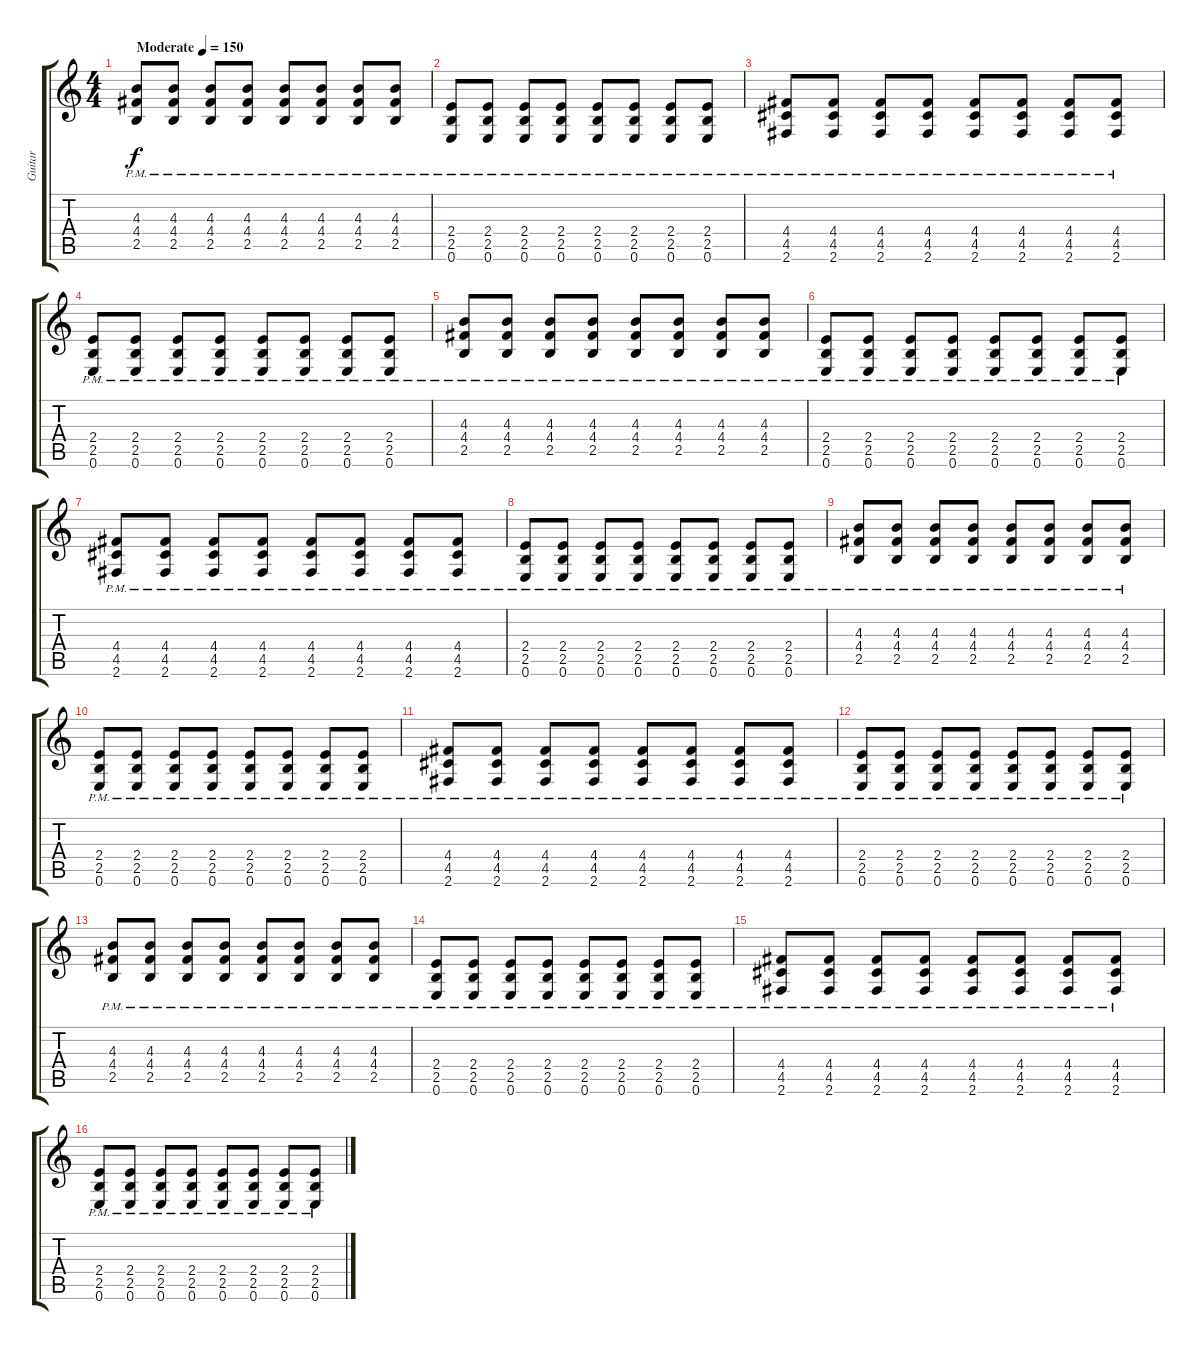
\track ("Guitar" "Guitar") {instrument distortionguitar}
\staff {score tabs}
\tuning (E4 B3 G3 D3 A2 E2) {hide}
\ts (4 4)
\tempo (150 "Moderate")
\clef g2
\ks c
(4.3{pm} 4.4{pm} 2.5{pm}).8{dy f instrument distortionguitar} (4.3{pm} 4.4{pm} 2.5{pm}).8 (4.3{pm} 4.4{pm} 2.5{pm}).8 (4.3{pm} 4.4{pm} 2.5{pm}).8 (4.3{pm} 4.4{pm} 2.5{pm}).8 (4.3{pm} 4.4{pm} 2.5{pm}).8 (4.3{pm} 4.4{pm} 2.5{pm}).8 (4.3{pm} 4.4{pm} 2.5{pm}).8 |
(2.4{pm} 2.5{pm} 0.6{pm}).8 (2.4{pm} 2.5{pm} 0.6{pm}).8 (2.4{pm} 2.5{pm} 0.6{pm}).8 (2.4{pm} 2.5{pm} 0.6{pm}).8 (2.4{pm} 2.5{pm} 0.6{pm}).8 (2.4{pm} 2.5{pm} 0.6{pm}).8 (2.4{pm} 2.5{pm} 0.6{pm}).8 (2.4{pm} 2.5{pm} 0.6{pm}).8 |
(4.4{pm} 4.5{pm} 2.6{pm}).8 (4.4{pm} 4.5{pm} 2.6{pm}).8 (4.4{pm} 4.5{pm} 2.6{pm}).8 (4.4{pm} 4.5{pm} 2.6{pm}).8 (4.4{pm} 4.5{pm} 2.6{pm}).8 (4.4{pm} 4.5{pm} 2.6{pm}).8 (4.4{pm} 4.5{pm} 2.6{pm}).8 (4.4{pm} 4.5{pm} 2.6{pm}).8 |
(2.4{pm} 2.5{pm} 0.6{pm}).8 (2.4{pm} 2.5{pm} 0.6{pm}).8 (2.4{pm} 2.5{pm} 0.6{pm}).8 (2.4{pm} 2.5{pm} 0.6{pm}).8 (2.4{pm} 2.5{pm} 0.6{pm}).8 (2.4{pm} 2.5{pm} 0.6{pm}).8 (2.4{pm} 2.5{pm} 0.6{pm}).8 (2.4{pm} 2.5{pm} 0.6{pm}).8 |
(4.3{pm} 4.4{pm} 2.5{pm}).8 (4.3{pm} 4.4{pm} 2.5{pm}).8 (4.3{pm} 4.4{pm} 2.5{pm}).8 (4.3{pm} 4.4{pm} 2.5{pm}).8 (4.3{pm} 4.4{pm} 2.5{pm}).8 (4.3{pm} 4.4{pm} 2.5{pm}).8 (4.3{pm} 4.4{pm} 2.5{pm}).8 (4.3{pm} 4.4{pm} 2.5{pm}).8 |
(2.4{pm} 2.5{pm} 0.6{pm}).8 (2.4{pm} 2.5{pm} 0.6{pm}).8 (2.4{pm} 2.5{pm} 0.6{pm}).8 (2.4{pm} 2.5{pm} 0.6{pm}).8 (2.4{pm} 2.5{pm} 0.6{pm}).8 (2.4{pm} 2.5{pm} 0.6{pm}).8 (2.4{pm} 2.5{pm} 0.6{pm}).8 (2.4{pm} 2.5{pm} 0.6{pm}).8 |
(4.4{pm} 4.5{pm} 2.6{pm}).8 (4.4{pm} 4.5{pm} 2.6{pm}).8 (4.4{pm} 4.5{pm} 2.6{pm}).8 (4.4{pm} 4.5{pm} 2.6{pm}).8 (4.4{pm} 4.5{pm} 2.6{pm}).8 (4.4{pm} 4.5{pm} 2.6{pm}).8 (4.4{pm} 4.5{pm} 2.6{pm}).8 (4.4{pm} 4.5{pm} 2.6{pm}).8 |
(2.4{pm} 2.5{pm} 0.6{pm}).8 (2.4{pm} 2.5{pm} 0.6{pm}).8 (2.4{pm} 2.5{pm} 0.6{pm}).8 (2.4{pm} 2.5{pm} 0.6{pm}).8 (2.4{pm} 2.5{pm} 0.6{pm}).8 (2.4{pm} 2.5{pm} 0.6{pm}).8 (2.4{pm} 2.5{pm} 0.6{pm}).8 (2.4{pm} 2.5{pm} 0.6{pm}).8 |
(4.3{pm} 4.4{pm} 2.5{pm}).8 (4.3{pm} 4.4{pm} 2.5{pm}).8 (4.3{pm} 4.4{pm} 2.5{pm}).8 (4.3{pm} 4.4{pm} 2.5{pm}).8 (4.3{pm} 4.4{pm} 2.5{pm}).8 (4.3{pm} 4.4{pm} 2.5{pm}).8 (4.3{pm} 4.4{pm} 2.5{pm}).8 (4.3{pm} 4.4{pm} 2.5{pm}).8 |
(2.4{pm} 2.5{pm} 0.6{pm}).8 (2.4{pm} 2.5{pm} 0.6{pm}).8 (2.4{pm} 2.5{pm} 0.6{pm}).8 (2.4{pm} 2.5{pm} 0.6{pm}).8 (2.4{pm} 2.5{pm} 0.6{pm}).8 (2.4{pm} 2.5{pm} 0.6{pm}).8 (2.4{pm} 2.5{pm} 0.6{pm}).8 (2.4{pm} 2.5{pm} 0.6{pm}).8 |
(4.4{pm} 4.5{pm} 2.6{pm}).8 (4.4{pm} 4.5{pm} 2.6{pm}).8 (4.4{pm} 4.5{pm} 2.6{pm}).8 (4.4{pm} 4.5{pm} 2.6{pm}).8 (4.4{pm} 4.5{pm} 2.6{pm}).8 (4.4{pm} 4.5{pm} 2.6{pm}).8 (4.4{pm} 4.5{pm} 2.6{pm}).8 (4.4{pm} 4.5{pm} 2.6{pm}).8 |
(2.4{pm} 2.5{pm} 0.6{pm}).8 (2.4{pm} 2.5{pm} 0.6{pm}).8 (2.4{pm} 2.5{pm} 0.6{pm}).8 (2.4{pm} 2.5{pm} 0.6{pm}).8 (2.4{pm} 2.5{pm} 0.6{pm}).8 (2.4{pm} 2.5{pm} 0.6{pm}).8 (2.4{pm} 2.5{pm} 0.6{pm}).8 (2.4{pm} 2.5{pm} 0.6{pm}).8 |
(4.3{pm} 4.4{pm} 2.5{pm}).8 (4.3{pm} 4.4{pm} 2.5{pm}).8 (4.3{pm} 4.4{pm} 2.5{pm}).8 (4.3{pm} 4.4{pm} 2.5{pm}).8 (4.3{pm} 4.4{pm} 2.5{pm}).8 (4.3{pm} 4.4{pm} 2.5{pm}).8 (4.3{pm} 4.4{pm} 2.5{pm}).8 (4.3{pm} 4.4{pm} 2.5{pm}).8 |
(2.4{pm} 2.5{pm} 0.6{pm}).8 (2.4{pm} 2.5{pm} 0.6{pm}).8 (2.4{pm} 2.5{pm} 0.6{pm}).8 (2.4{pm} 2.5{pm} 0.6{pm}).8 (2.4{pm} 2.5{pm} 0.6{pm}).8 (2.4{pm} 2.5{pm} 0.6{pm}).8 (2.4{pm} 2.5{pm} 0.6{pm}).8 (2.4{pm} 2.5{pm} 0.6{pm}).8 |
(4.4{pm} 4.5{pm} 2.6{pm}).8 (4.4{pm} 4.5{pm} 2.6{pm}).8 (4.4{pm} 4.5{pm} 2.6{pm}).8 (4.4{pm} 4.5{pm} 2.6{pm}).8 (4.4{pm} 4.5{pm} 2.6{pm}).8 (4.4{pm} 4.5{pm} 2.6{pm}).8 (4.4{pm} 4.5{pm} 2.6{pm}).8 (4.4{pm} 4.5{pm} 2.6{pm}).8 |
(2.4{pm} 2.5{pm} 0.6{pm}).8 (2.4{pm} 2.5{pm} 0.6{pm}).8 (2.4{pm} 2.5{pm} 0.6{pm}).8 (2.4{pm} 2.5{pm} 0.6{pm}).8 (2.4{pm} 2.5{pm} 0.6{pm}).8 (2.4{pm} 2.5{pm} 0.6{pm}).8 (2.4{pm} 2.5{pm} 0.6{pm}).8 (2.4{pm} 2.5{pm} 0.6{pm}).8
